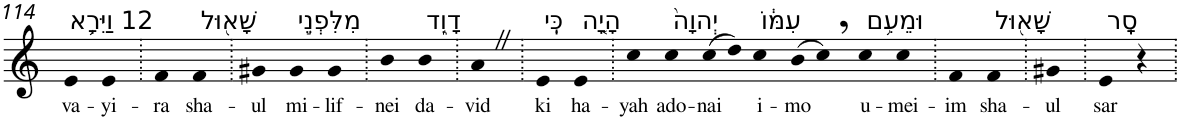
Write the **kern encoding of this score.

**kern	**text
*part1	*part1
*staff1	*staff1
*I"Piano	*
*I'Pno	*
!!LO:PB:g=z
*clefG2	*
*k[]	*
=114	=114
!LO:TX:a:t=12 וַיִּרָ֥א	!
!	!LO:LY:b
4e	va-
!	!LO:LY:b
4e	-yi-
=115.	=115.
!	!LO:LY:b
4f	-ra
!LO:TX:a:t=שָׁא֖וּל	!
!	!LO:LY:b
4f	sha-
=116.	=116.
!	!LO:LY:b
4g#X	-ul
!LO:TX:a:t=מִלִּפְנֵ֣י	!
!	!LO:LY:b
4g#	mi-
!	!LO:LY:b
4g#	-lif-
=117.	=117.
!	!LO:LY:b
4b	-nei
!LO:TX:a:t=דָוִ֑ד	!
!	!LO:LY:b
4b	da-
=118.	=118.
!	!LO:LY:b
4aZ	-vid
=119.	=119.
!LO:TX:a:t=כִּֽי	!
!	!LO:LY:b
4e	ki
!LO:TX:a:t=הָיָ֤ה	!
!	!LO:LY:b
4e	ha-
=120.	=120.
!	!LO:LY:b
4cc	-yah
!LO:TX:a:t=יְהוָה֙	!
!	!LO:LY:b
4cc	ado-
!	!LO:LY:b
(>8cc	-nai
8dd)	.
!LO:TX:a:t=עִמּ֔וֹ	!
!	!LO:LY:b
4cc	i-
!	!LO:LY:b
(>8b	-mo
8cc,)	.
!LO:TX:a:t=וּמֵעִ֥ם	!
!	!LO:LY:b
4cc	u-
!	!LO:LY:b
4cc	-mei-
=121.	=121.
!	!LO:LY:b
4f	-im
!LO:TX:a:t=שָׁא֖וּל	!
!	!LO:LY:b
4f	sha-
=122.	=122.
!	!LO:LY:b
4g#X	-ul
=123.	=123.
!LO:TX:a:t=סָֽר	!
!	!LO:LY:b
4e	sar
4r	.
=.	=.
*-	*-
